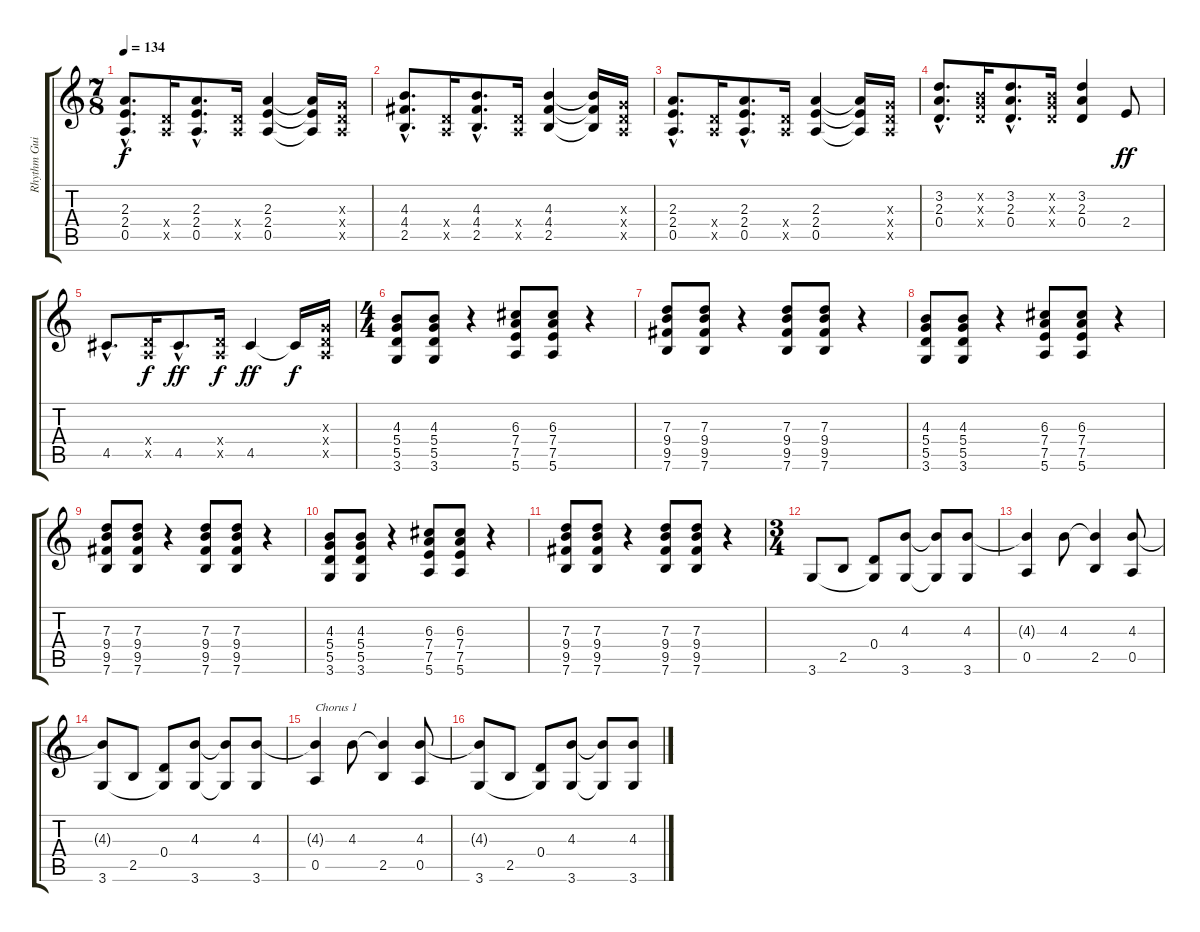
\track ("Rhythm Guitar 2" "Rhythm Gui") {instrument overdrivenguitar}
\staff {score tabs}
\tuning (E4 B3 G3 D3 A2 E2) {hide}
\ts (7 8)
\tempo 134
\clef g2
\ks c
(2.3{hac} 2.4{hac} 0.5{hac}).8{d dy f} (0.4{x} 0.5{x}).16 (2.3{hac} 2.4{hac} 0.5{hac}).8{d} (0.4{x} 0.5{x}).16 (2.3 2.4 0.5).4 (2.3{t} 2.4{t} 0.5{t}).16 (0.3{x} 0.4{x} 0.5{x}).16 |
(4.3{hac} 4.4{hac} 2.5{hac}).8{d} (0.4{x} 0.5{x}).16 (4.3{hac} 4.4{hac} 2.5{hac}).8{d} (0.4{x} 0.5{x}).16 (4.3 4.4 2.5).4 (4.3{t} 4.4{t} 2.5{t}).16 (0.3{x} 0.4{x} 0.5{x}).16 |
(2.3{hac} 2.4{hac} 0.5{hac}).8{d} (0.4{x} 0.5{x}).16 (2.3{hac} 2.4{hac} 0.5{hac}).8{d} (0.4{x} 0.5{x}).16 (2.3 2.4 0.5).4 (2.3{t} 2.4{t} 0.5{t}).16 (0.3{x} 0.4{x} 0.5{x}).16 |
(3.2{hac} 2.3{hac} 0.4{hac}).8{d} (0.2{x} 0.3{x} 0.4{x}).16 (3.2{hac} 2.3{hac} 0.4{hac}).8{d} (0.2{x} 0.3{x} 0.4{x}).16 (3.2 2.3 0.4).4 2.4.8{dy ff} |
4.5{hac}.8{d} (0.4{x} 0.5{x}).16{dy f} 4.5{hac}.8{d dy ff} (0.4{x} 0.5{x}).16{dy f} 4.5.4{dy ff} 4.5{t}.16{dy f} (0.3{x} 0.4{x} 0.5{x}).16 |
\ts (4 4)
(4.3 5.4 5.5 3.6).8 (4.3 5.4 5.5 3.6).8 r.4 (6.3 7.4 7.5 5.6).8 (6.3 7.4 7.5 5.6).8 r.4 |
(7.3 9.4 9.5 7.6).8 (7.3 9.4 9.5 7.6).8 r.4 (7.3 9.4 9.5 7.6).8 (7.3 9.4 9.5 7.6).8 r.4 |
(4.3 5.4 5.5 3.6).8 (4.3 5.4 5.5 3.6).8 r.4 (6.3 7.4 7.5 5.6).8 (6.3 7.4 7.5 5.6).8 r.4 |
(7.3 9.4 9.5 7.6).8 (7.3 9.4 9.5 7.6).8 r.4 (7.3 9.4 9.5 7.6).8 (7.3 9.4 9.5 7.6).8 r.4 |
(4.3 5.4 5.5 3.6).8 (4.3 5.4 5.5 3.6).8 r.4 (6.3 7.4 7.5 5.6).8 (6.3 7.4 7.5 5.6).8 r.4 |
(7.3 9.4 9.5 7.6).8 (7.3 9.4 9.5 7.6).8 r.4 (7.3 9.4 9.5 7.6).8 (7.3 9.4 9.5 7.6).8 r.4 |
\ts (3 4)
3.6.8 2.5.8 (0.4 3.6{t}).8 (4.3 3.6).8 (4.3{t} 3.6{t}).8 (4.3 3.6).8 |
(4.3{t} 0.5).4 4.3.8 (4.3{t} 2.5).4 (4.3 0.5).8 |
(4.3{t} 3.6).8 2.5.8 (0.4 3.6{t}).8 (4.3 3.6).8 (4.3{t} 3.6{t}).8 (4.3 3.6).8 |
(4.3{t} 0.5).4{txt "Chorus 1"} 4.3.8 (4.3{t} 2.5).4 (4.3 0.5).8 |
(4.3{t} 3.6).8 2.5.8 (0.4 3.6{t}).8 (4.3 3.6).8 (4.3{t} 3.6{t}).8 (4.3 3.6).8
